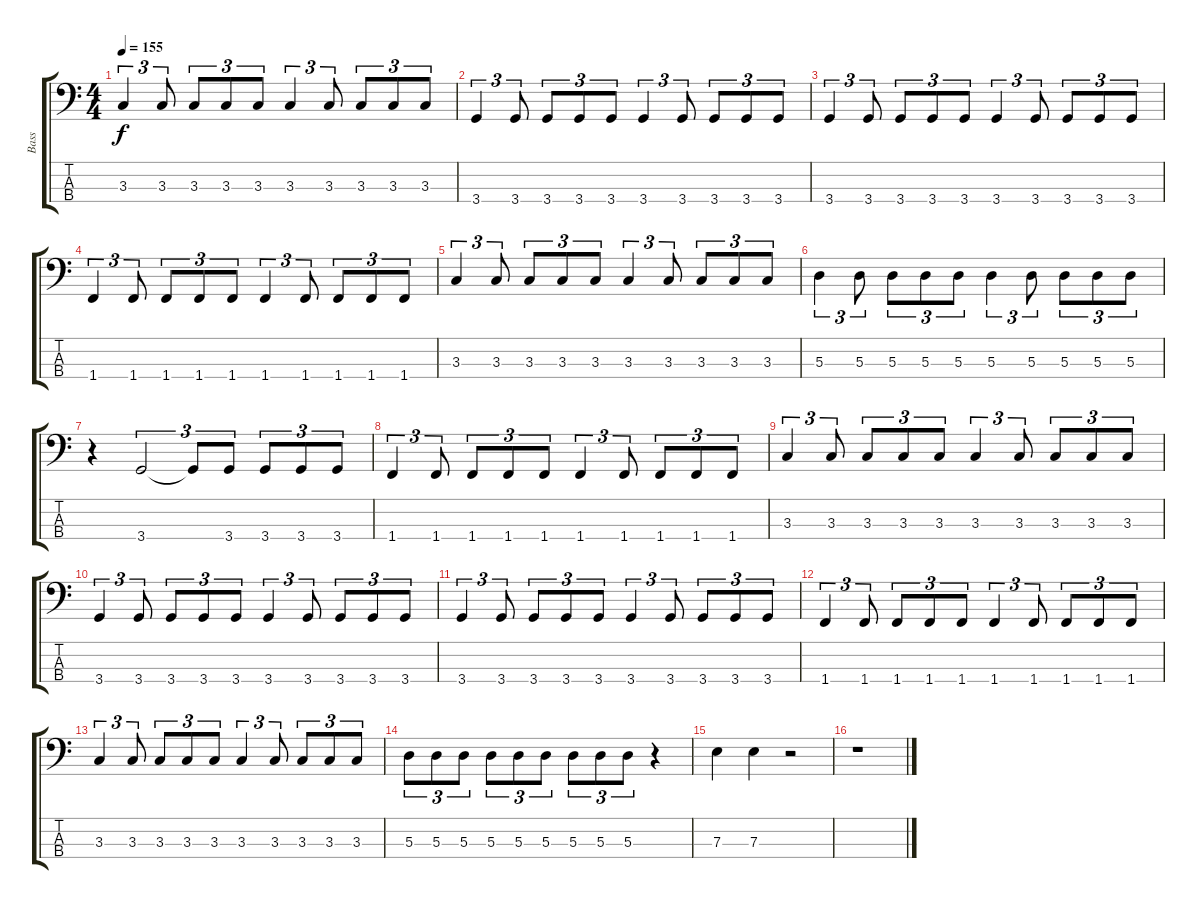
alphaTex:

\track ("Bass" "Bass") {instrument electricbassfinger}
\staff {score tabs}
\tuning (G2 D2 A1 E1) {hide}
\ts (4 4)
\tempo 155
\clef f4
\ks c
3.3.4{tu (3 2) dy f} 3.3.8{tu (3 2)} 3.3.8{tu (3 2)} 3.3.8{tu (3 2)} 3.3.8{tu (3 2)} 3.3.4{tu (3 2)} 3.3.8{tu (3 2)} 3.3.8{tu (3 2)} 3.3.8{tu (3 2)} 3.3.8{tu (3 2)} |
3.4.4{tu (3 2)} 3.4.8{tu (3 2)} 3.4.8{tu (3 2)} 3.4.8{tu (3 2)} 3.4.8{tu (3 2)} 3.4.4{tu (3 2)} 3.4.8{tu (3 2)} 3.4.8{tu (3 2)} 3.4.8{tu (3 2)} 3.4.8{tu (3 2)} |
3.4.4{tu (3 2)} 3.4.8{tu (3 2)} 3.4.8{tu (3 2)} 3.4.8{tu (3 2)} 3.4.8{tu (3 2)} 3.4.4{tu (3 2)} 3.4.8{tu (3 2)} 3.4.8{tu (3 2)} 3.4.8{tu (3 2)} 3.4.8{tu (3 2)} |
1.4.4{tu (3 2)} 1.4.8{tu (3 2)} 1.4.8{tu (3 2)} 1.4.8{tu (3 2)} 1.4.8{tu (3 2)} 1.4.4{tu (3 2)} 1.4.8{tu (3 2)} 1.4.8{tu (3 2)} 1.4.8{tu (3 2)} 1.4.8{tu (3 2)} |
3.3.4{tu (3 2)} 3.3.8{tu (3 2)} 3.3.8{tu (3 2)} 3.3.8{tu (3 2)} 3.3.8{tu (3 2)} 3.3.4{tu (3 2)} 3.3.8{tu (3 2)} 3.3.8{tu (3 2)} 3.3.8{tu (3 2)} 3.3.8{tu (3 2)} |
5.3.4{tu (3 2)} 5.3.8{tu (3 2)} 5.3.8{tu (3 2)} 5.3.8{tu (3 2)} 5.3.8{tu (3 2)} 5.3.4{tu (3 2)} 5.3.8{tu (3 2)} 5.3.8{tu (3 2)} 5.3.8{tu (3 2)} 5.3.8{tu (3 2)} |
r.4 3.4.2{tu (3 2)} 3.4{t}.8{tu (3 2)} 3.4.8{tu (3 2)} 3.4.8{tu (3 2)} 3.4.8{tu (3 2)} 3.4.8{tu (3 2)} |
1.4.4{tu (3 2)} 1.4.8{tu (3 2)} 1.4.8{tu (3 2)} 1.4.8{tu (3 2)} 1.4.8{tu (3 2)} 1.4.4{tu (3 2)} 1.4.8{tu (3 2)} 1.4.8{tu (3 2)} 1.4.8{tu (3 2)} 1.4.8{tu (3 2)} |
3.3.4{tu (3 2)} 3.3.8{tu (3 2)} 3.3.8{tu (3 2)} 3.3.8{tu (3 2)} 3.3.8{tu (3 2)} 3.3.4{tu (3 2)} 3.3.8{tu (3 2)} 3.3.8{tu (3 2)} 3.3.8{tu (3 2)} 3.3.8{tu (3 2)} |
3.4.4{tu (3 2)} 3.4.8{tu (3 2)} 3.4.8{tu (3 2)} 3.4.8{tu (3 2)} 3.4.8{tu (3 2)} 3.4.4{tu (3 2)} 3.4.8{tu (3 2)} 3.4.8{tu (3 2)} 3.4.8{tu (3 2)} 3.4.8{tu (3 2)} |
3.4.4{tu (3 2)} 3.4.8{tu (3 2)} 3.4.8{tu (3 2)} 3.4.8{tu (3 2)} 3.4.8{tu (3 2)} 3.4.4{tu (3 2)} 3.4.8{tu (3 2)} 3.4.8{tu (3 2)} 3.4.8{tu (3 2)} 3.4.8{tu (3 2)} |
1.4.4{tu (3 2)} 1.4.8{tu (3 2)} 1.4.8{tu (3 2)} 1.4.8{tu (3 2)} 1.4.8{tu (3 2)} 1.4.4{tu (3 2)} 1.4.8{tu (3 2)} 1.4.8{tu (3 2)} 1.4.8{tu (3 2)} 1.4.8{tu (3 2)} |
3.3.4{tu (3 2)} 3.3.8{tu (3 2)} 3.3.8{tu (3 2)} 3.3.8{tu (3 2)} 3.3.8{tu (3 2)} 3.3.4{tu (3 2)} 3.3.8{tu (3 2)} 3.3.8{tu (3 2)} 3.3.8{tu (3 2)} 3.3.8{tu (3 2)} |
5.3.8{tu (3 2)} 5.3.8{tu (3 2)} 5.3.8{tu (3 2)} 5.3.8{tu (3 2)} 5.3.8{tu (3 2)} 5.3.8{tu (3 2)} 5.3.8{tu (3 2)} 5.3.8{tu (3 2)} 5.3.8{tu (3 2)} r.4 |
7.3.4 7.3.4 r.2 |
r.1
